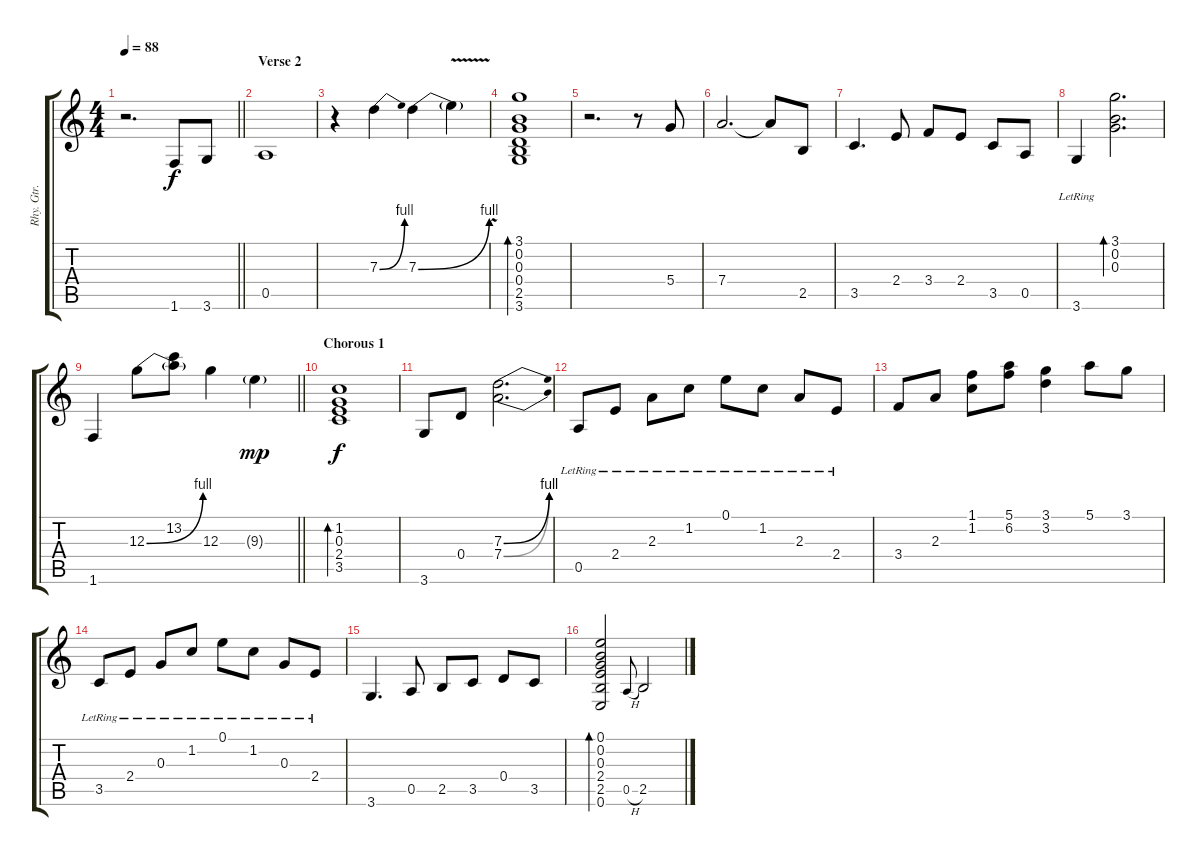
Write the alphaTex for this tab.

\track ("Rhy. Gtr. 3" "Rhy. Gtr. ") {instrument acousticguitarsteel}
\staff {score tabs}
\tuning (E4 B3 G3 D3 A2 E2) {hide}
\ts (4 4)
\tempo 88
\clef g2
\barLineRight lightlight
\ks c
r.2{d dy f} 1.6.8 3.6.8 |
\section ("" "Verse 2")
0.5.1 |
r.4 7.3{be (bend 0 0 60 4)}.4 7.3{be (bend 0 0 60 4)}.4 7.3{v t}.4 |
(3.1 0.2 0.3 0.4 2.5 3.6).1{bd 240} |
r.2{d} r.8 5.4.8 |
7.4.2{d} 7.4{t}.8 2.5.8 |
3.5.4{d} 2.4.8 3.4.8 2.4.8 3.5.8 0.5.8 |
3.6{lr}.4 (3.1 0.2 0.3).2{d bd 240} |
\barLineRight lightlight
1.6.4 12.3{be (bend 0 0 60 4)}.8 (13.2 12.3{t}).8 12.3.4 9.3{g}.4{dy mp} |
\section ("" "Chorous 1")
(1.2 0.3 2.4 3.5).1{bd 240 dy f} |
3.6.8 0.4.8 (7.3{be (bend 0 0 60 4)} 7.4{be (bend 0 0 60 4)}).2{d} |
0.5{lr}.8 2.4{lr}.8 2.3{lr}.8 1.2{lr}.8 0.1{lr}.8 1.2{lr}.8 2.3{lr}.8 2.4{lr}.8 |
3.4.8 2.3.8 (1.1 1.2).8 (5.1 6.2).8 (3.1 3.2).4 5.1.8 3.1.8 |
3.5{lr}.8 2.4{lr}.8 0.3{lr}.8 1.2{lr}.8 0.1{lr}.8 1.2{lr}.8 0.3{lr}.8 2.4{lr}.8 |
3.6.4{d} 0.5.8 2.5.8 3.5.8 0.4.8 3.5.8 |
(0.1 0.2 0.3 2.4 2.5 0.6).2{bd 240} 0.5{h}.8{gr onbeat} 2.5.2
